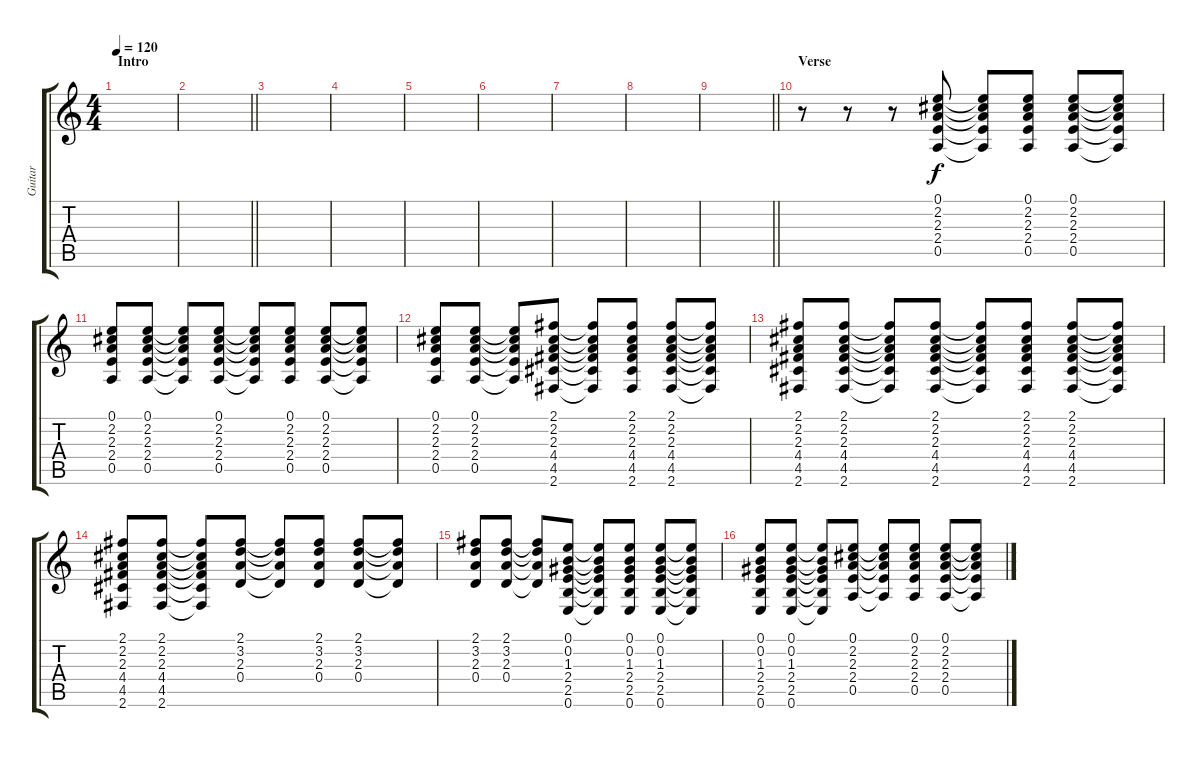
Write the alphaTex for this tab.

\track ("Guitar" "Guitar") {instrument electricguitarclean}
\staff {score tabs}
\tuning (E4 B3 G3 D3 A2 E2) {hide}
\ts (4 4)
\section ("" "Intro")
\tempo 120
\clef g2
\ks c
|
\barLineRight lightlight
|
|
|
|
|
|
|
\barLineRight lightlight
|
\section ("" "Verse")
r.8 r.8 r.8 (0.1 2.2 2.3 2.4 0.5).8 (0.1{t} 2.2{t} 2.3{t} 2.4{t} 0.5{t}).8 (0.1 2.2 2.3 2.4 0.5).8 (0.1 2.2 2.3 2.4 0.5).8 (0.1{t} 2.2{t} 2.3{t} 2.4{t} 0.5{t}).8 |
(0.1 2.2 2.3 2.4 0.5).8 (0.1 2.2 2.3 2.4 0.5).8 (0.1{t} 2.2{t} 2.3{t} 2.4{t} 0.5{t}).8 (0.1 2.2 2.3 2.4 0.5).8 (0.1{t} 2.2{t} 2.3{t} 2.4{t} 0.5{t}).8 (0.1 2.2 2.3 2.4 0.5).8 (0.1 2.2 2.3 2.4 0.5).8 (0.1{t} 2.2{t} 2.3{t} 2.4{t} 0.5{t}).8 |
(0.1 2.2 2.3 2.4 0.5).8 (0.1 2.2 2.3 2.4 0.5).8 (0.1{t} 2.2{t} 2.3{t} 2.4{t} 0.5{t}).8 (2.1 2.2 2.3 4.4 4.5 2.6).8 (2.1{t} 2.2{t} 2.3{t} 4.4{t} 4.5{t} 2.6{t}).8 (2.1 2.2 2.3 4.4 4.5 2.6).8 (2.1 2.2 2.3 4.4 4.5 2.6).8 (2.1{t} 2.2{t} 2.3{t} 4.4{t} 4.5{t} 2.6{t}).8 |
(2.1 2.2 2.3 4.4 4.5 2.6).8 (2.1 2.2 2.3 4.4 4.5 2.6).8 (2.1{t} 2.2{t} 2.3{t} 4.4{t} 4.5{t} 2.6{t}).8 (2.1 2.2 2.3 4.4 4.5 2.6).8 (2.1{t} 2.2{t} 2.3{t} 4.4{t} 4.5{t} 2.6{t}).8 (2.1 2.2 2.3 4.4 4.5 2.6).8 (2.1 2.2 2.3 4.4 4.5 2.6).8 (2.1{t} 2.2{t} 2.3{t} 4.4{t} 4.5{t} 2.6{t}).8 |
(2.1 2.2 2.3 4.4 4.5 2.6).8 (2.1 2.2 2.3 4.4 4.5 2.6).8 (2.1{t} 2.2{t} 2.3{t} 4.4{t} 4.5{t} 2.6{t}).8 (2.1 3.2 2.3 0.4).8 (2.1{t} 3.2{t} 2.3{t} 0.4{t}).8 (2.1 3.2 2.3 0.4).8 (2.1 3.2 2.3 0.4).8 (2.1{t} 3.2{t} 2.3{t} 0.4{t}).8 |
(2.1 3.2 2.3 0.4).8 (2.1 3.2 2.3 0.4).8 (2.1{t} 3.2{t} 2.3{t} 0.4{t}).8 (0.1 0.2 1.3 2.4 2.5 0.6).8 (0.1{t} 0.2{t} 1.3{t} 2.4{t} 2.5{t} 0.6{t}).8 (0.1 0.2 1.3 2.4 2.5 0.6).8 (0.1 0.2 1.3 2.4 2.5 0.6).8 (0.1{t} 0.2{t} 1.3{t} 2.4{t} 2.5{t} 0.6{t}).8 |
(0.1 0.2 1.3 2.4 2.5 0.6).8 (0.1 0.2 1.3 2.4 2.5 0.6).8 (0.1{t} 0.2{t} 1.3{t} 2.4{t} 2.5{t} 0.6{t}).8 (0.1 2.2 2.3 2.4 0.5).8 (0.1{t} 2.2{t} 2.3{t} 2.4{t} 0.5{t}).8 (0.1 2.2 2.3 2.4 0.5).8 (0.1 2.2 2.3 2.4 0.5).8 (0.1{t} 2.2{t} 2.3{t} 2.4{t} 0.5{t}).8
